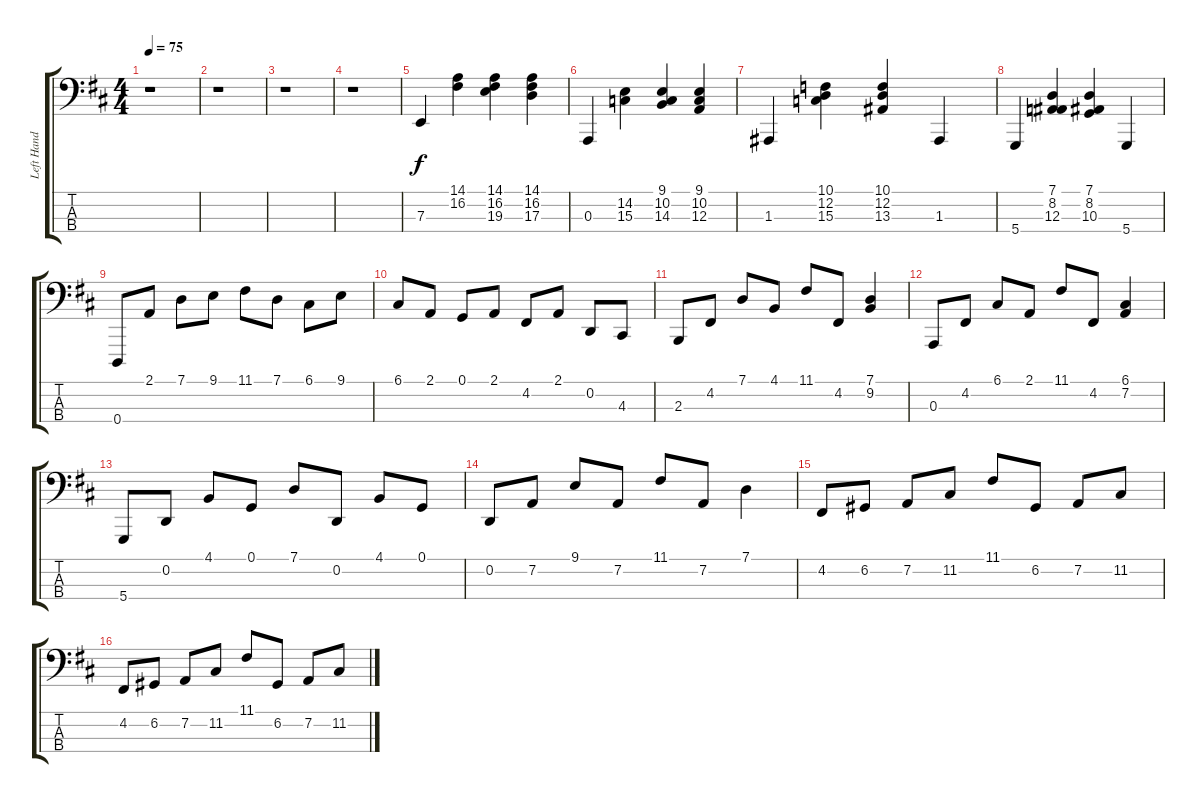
\track ("Left Hand" "Left Hand") {instrument acousticgrandpiano}
\staff {score tabs}
\tuning (G2 D2 A1 D1) {hide}
\ts (4 4)
\tempo 75
\clef f4
\ks d
r.1{dy f instrument acousticgrandpiano} |
r.1 |
r.1 |
r.1 |
7.3.4 (14.1 16.2).4 (14.1 16.2 19.3).4 (14.1 16.2 17.3).4 |
0.3.4 (14.2 15.3).4 (9.1 10.2 14.3).4 (9.1 10.2 12.3).4 |
1.3.4 (10.1 12.2 15.3).4 (10.1 12.2 13.3).4 1.3.4 |
5.4.4 (7.1 8.2 12.3).4 (7.1 8.2 10.3).4 5.4.4 |
0.4.8 2.1.8 7.1.8 9.1.8 11.1.8 7.1.8 6.1.8 9.1.8 |
6.1.8 2.1.8 0.1.8 2.1.8 4.2.8 2.1.8 0.2.8 4.3.8 |
2.3.8 4.2.8 7.1.8 4.1.8 11.1.8 4.2.8 (7.1 9.2).4 |
0.3.8 4.2.8 6.1.8 2.1.8 11.1.8 4.2.8 (6.1 7.2).4 |
5.4.8 0.2.8 4.1.8 0.1.8 7.1.8 0.2.8 4.1.8 0.1.8 |
0.2.8 7.2.8 9.1.8 7.2.8 11.1.8 7.2.8 7.1.4 |
4.2.8 6.2.8 7.2.8 11.2.8 11.1.8 6.2.8 7.2.8 11.2.8 |
4.2.8 6.2.8 7.2.8 11.2.8 11.1.8 6.2.8 7.2.8 11.2.8
